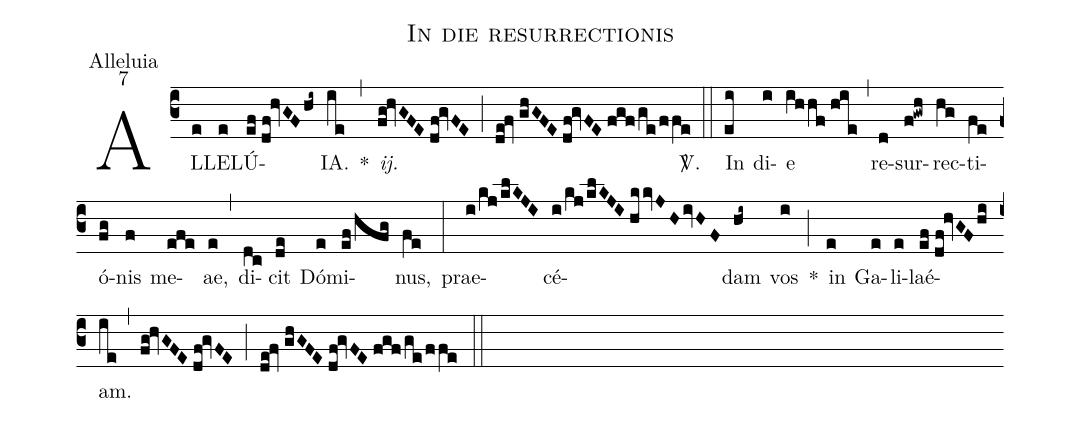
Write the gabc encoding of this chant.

name:In die resurrectionis;
office-part:Alleluia;
mode:7;
%%
(c3) AL(e)LE(e)LÚ(ef//df!hvGF/hi~)IA.(ie) *(,) <i>ij.</i>(fg!hvGFE//df!gvFE) (;) (de!fv//ghGFE//df!gvFE//fgf/ge/ffe) <sp>V/</sp>.(::) In(ei) di(i)e(ihhf//hie) (,) re(d)sur(f!gwh)rec(hg)ti(fe)ó(fg)nis(f) me(efe)ae,(e) (,) di(dc)cit(de) Dó(e)mi(ef/hfg)nus,(fe) (:) prae(i/kj/klKJI)cé(i/kj/klKJI//hkkvJH/ivHF)dam(hi~) vos(i) *(;) in(e) Ga(e)li(e)laé(ef//df!hvGF/hi)am.(ie) (,) (fg!hvGFE//df!gvFE) (;) (de!fv//ghGFE//df!gvFE//fgf/ge/ffe) (::)
